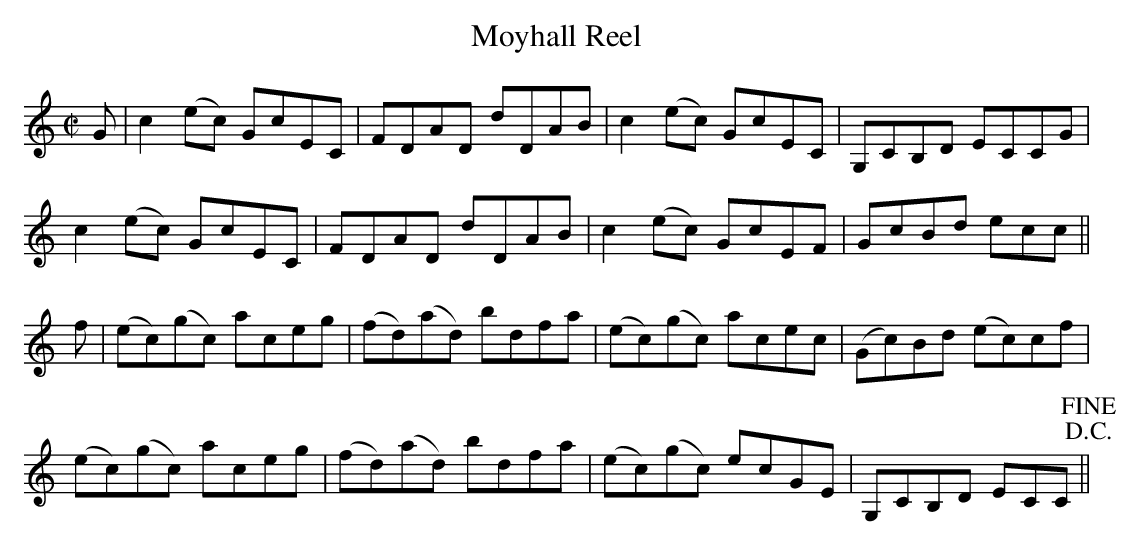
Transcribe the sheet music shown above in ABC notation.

X:1
T:Moyhall Reel
M:C|
L:1/8
K:C
G|c2 (ec) GcEC|FDAD dDAB|c2 (ec) GcEC|G,CB,D ECCG|
c2 (ec) GcEC|FDAD dDAB|c2 (ec) GcEF|GcBd ecc||
f|(ec)(gc) aceg|(fd)(ad) bdfa|(ec)(gc) acec|(Gc)Bd (ec)cf|
(ec)(gc) aceg|(fd)(ad) bdfa|(ec)(gc) ecGE|G,CB,D ECC!D.C.!!fine!||
